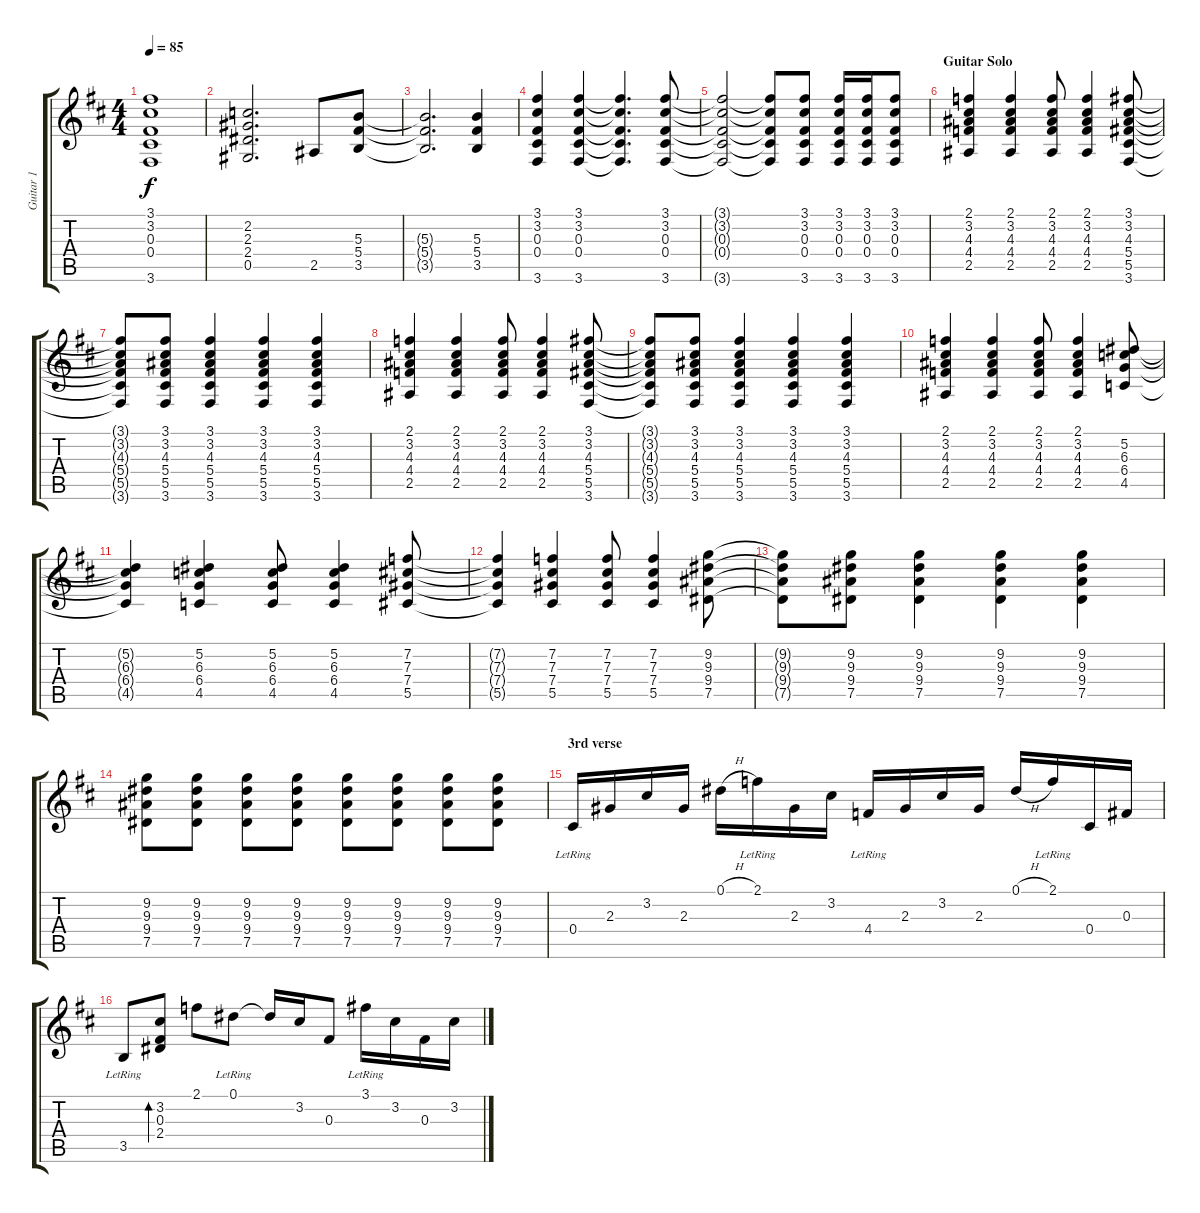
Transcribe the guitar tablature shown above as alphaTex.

\track ("Guitar 1" "Guitar 1") {instrument electricguitarjazz}
\staff {score tabs}
\tuning (Eb4 Bb3 Gb3 Db3 Ab2 Eb2) {hide}
\ts (4 4)
\tempo 85
\clef g2
\ks d
(3.1{t} 3.2{t} 0.3{t} 0.4{t} 3.6{t}).1{dy f} |
(2.2 2.3 2.4 0.5).2{d} 2.5.8 (5.3 5.4 3.5).8 |
(5.3{t} 5.4{t} 3.5{t}).2{d} (5.3 5.4 3.5).4 |
(3.1 3.2 0.3 0.4 3.6).4 (3.1 3.2 0.3 0.4 3.6).4 (3.1{t} 3.2{t} 0.3{t} 0.4{t} 3.6{t}).4{d} (3.1 3.2 0.3 0.4 3.6).8 |
(3.1{t} 3.2{t} 0.3{t} 0.4{t} 3.6{t}).2 (3.1{t} 3.2{t} 0.3{t} 0.4{t} 3.6{t}).8 (3.1 3.2 0.3 0.4 3.6).8 (3.1 3.2 0.3 0.4 3.6).16 (3.1 3.2 0.3 0.4 3.6).16 (3.1 3.2 0.3 0.4 3.6).8 |
\section ("" "Guitar Solo")
(2.1 3.2 4.3 4.4 2.5).4{volume 9} (2.1 3.2 4.3 4.4 2.5).4 (2.1 3.2 4.3 4.4 2.5).8 (2.1 3.2 4.3 4.4 2.5).4 (3.1 3.2 4.3 5.4 5.5 3.6).8 |
(3.1{t} 3.2{t} 4.3{t} 5.4{t} 5.5{t} 3.6{t}).8 (3.1 3.2 4.3 5.4 5.5 3.6).8 (3.1 3.2 4.3 5.4 5.5 3.6).4 (3.1 3.2 4.3 5.4 5.5 3.6).4 (3.1 3.2 4.3 5.4 5.5 3.6).4 |
(2.1 3.2 4.3 4.4 2.5).4 (2.1 3.2 4.3 4.4 2.5).4 (2.1 3.2 4.3 4.4 2.5).8 (2.1 3.2 4.3 4.4 2.5).4 (3.1 3.2 4.3 5.4 5.5 3.6).8 |
(3.1{t} 3.2{t} 4.3{t} 5.4{t} 5.5{t} 3.6{t}).8 (3.1 3.2 4.3 5.4 5.5 3.6).8 (3.1 3.2 4.3 5.4 5.5 3.6).4 (3.1 3.2 4.3 5.4 5.5 3.6).4 (3.1 3.2 4.3 5.4 5.5 3.6).4 |
(2.1 3.2 4.3 4.4 2.5).4 (2.1 3.2 4.3 4.4 2.5).4 (2.1 3.2 4.3 4.4 2.5).8 (2.1 3.2 4.3 4.4 2.5).4 (5.2 6.3 6.4 4.5).8 |
(5.2{t} 6.3{t} 6.4{t} 4.5{t}).4 (5.2 6.3 6.4 4.5).4 (5.2 6.3 6.4 4.5).8 (5.2 6.3 6.4 4.5).4 (7.2 7.3 7.4 5.5).8 |
(7.2{t} 7.3{t} 7.4{t} 5.5{t}).4 (7.2 7.3 7.4 5.5).4 (7.2 7.3 7.4 5.5).8 (7.2 7.3 7.4 5.5).4 (9.2 9.3 9.4 7.5).8 |
(9.2{t} 9.3{t} 9.4{t} 7.5{t}).8 (9.2 9.3 9.4 7.5).8 (9.2 9.3 9.4 7.5).4 (9.2 9.3 9.4 7.5).4 (9.2 9.3 9.4 7.5).4 |
(9.2 9.3 9.4 7.5).8 (9.2 9.3 9.4 7.5).8 (9.2 9.3 9.4 7.5).8 (9.2 9.3 9.4 7.5).8 (9.2 9.3 9.4 7.5).8 (9.2 9.3 9.4 7.5).8 (9.2 9.3 9.4 7.5).8 (9.2 9.3 9.4 7.5).8 |
\section ("" "3rd verse")
0.4{lr}.16{volume 14 instrument electricguitarjazz} 2.3.16 3.2.16 2.3.16 0.1{h}.16 2.1{lr}.16 2.3.16 3.2.16 4.4{lr}.16 2.3.16 3.2.16 2.3.16 0.1{h}.16 2.1{lr}.16 0.4.16 0.3.16 |
3.5{lr}.8 (3.2 0.3 2.4).8{bd 120} 2.1.8 0.1{lr}.8 0.1{t}.16 3.2.16 0.3.8 3.1{lr}.16 3.2.16 0.3.16 3.2.16
